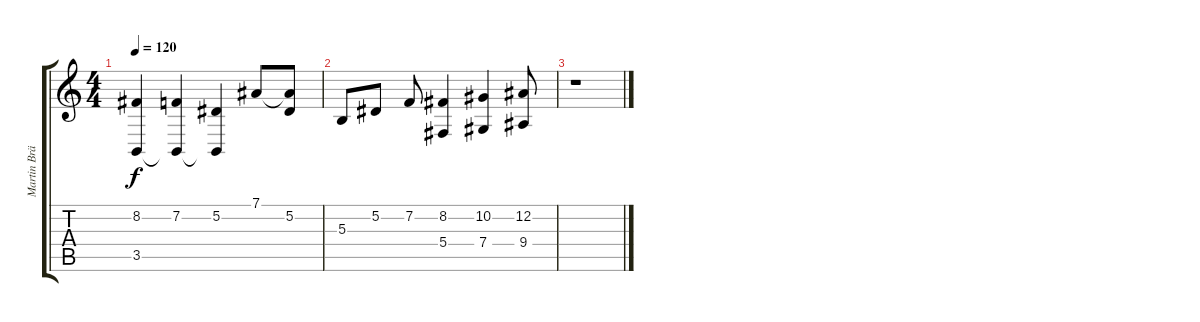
\track ("Martin Brändström" "Martin Brä") {instrument stringensemble1}
\staff {score tabs}
\tuning (Eb4 Bb3 Gb3 Db3 Ab2 Eb2) {hide}
\ts (4 4)
\tempo 120
\clef g2
\ks c
(8.2 3.5).4{dy f} (7.2 3.5{t}).4 (5.2 3.5{t}).4 7.1.8 (7.1{t} 5.2).8 |
5.3.8 5.2.8 7.2.8 (8.2 5.4).4 (10.2 7.4).4 (12.2 9.4).8 |
r.1
